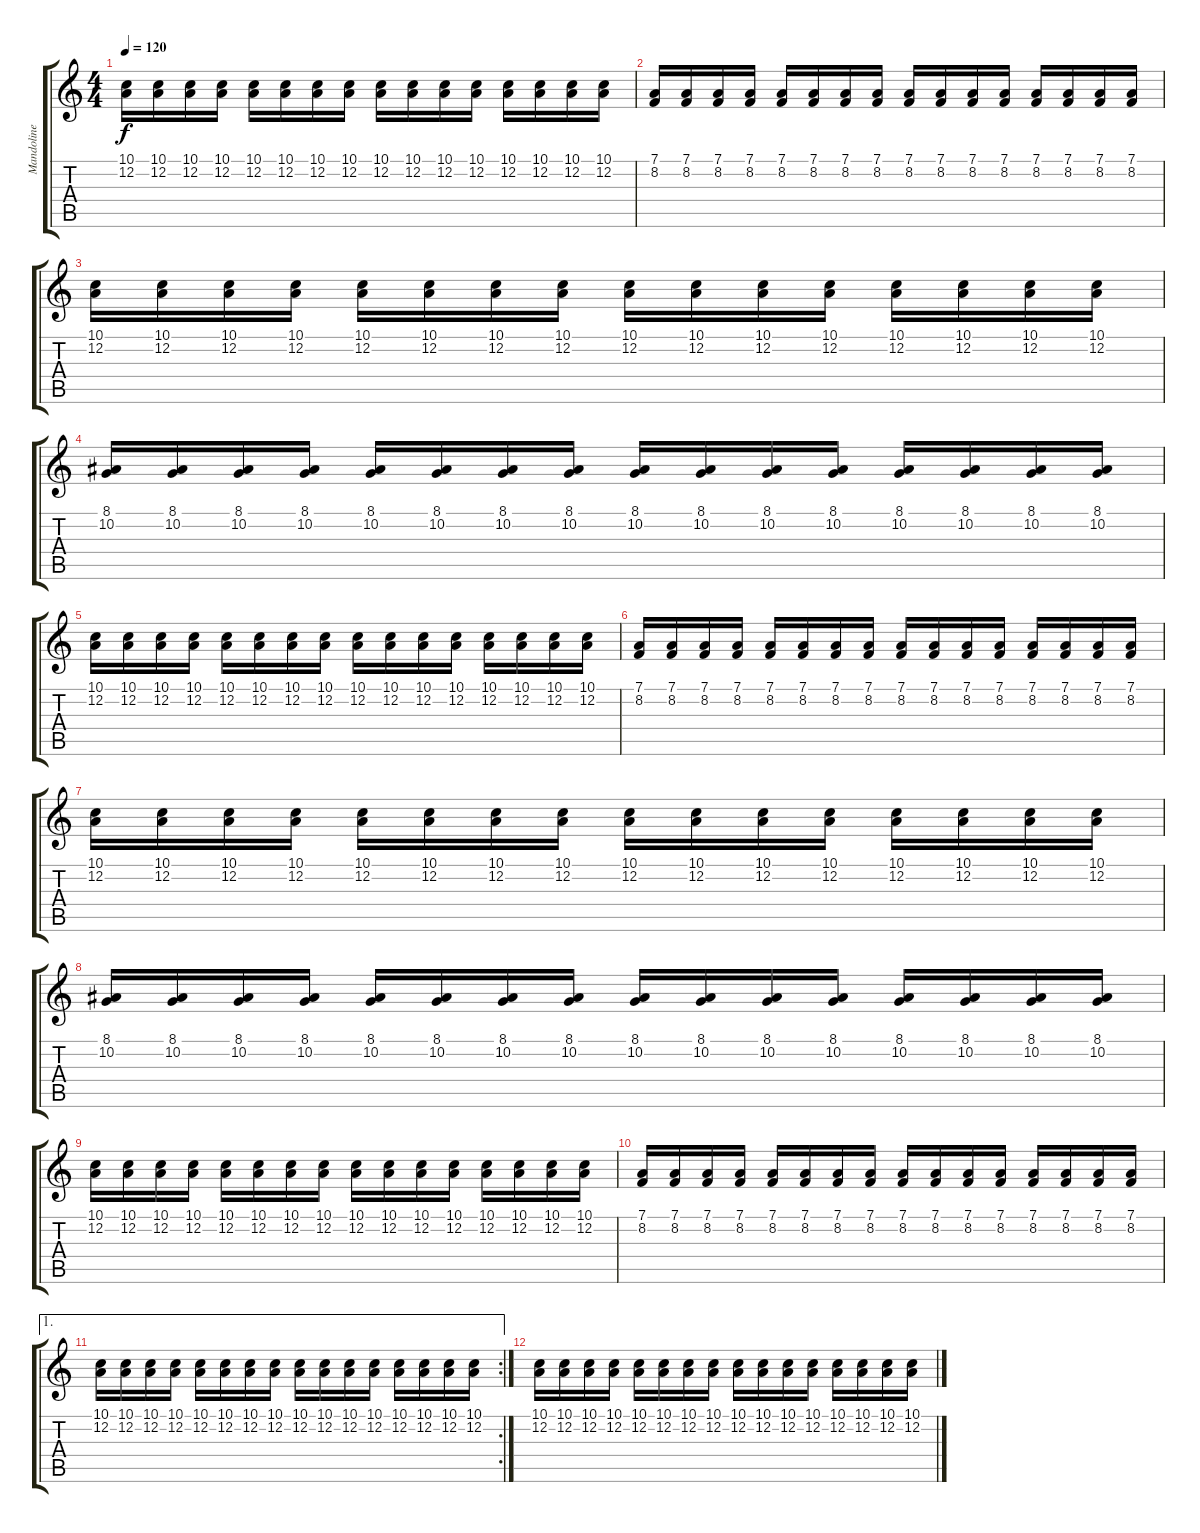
\track ("Mandoline" "Mandoline") {instrument acousticgrandpiano}
\staff {score tabs}
\tuning (D4 A3 F3 C3 G2 D2) {hide}
\ts (4 4)
\tempo 120
\clef g2
\ks c
(10.1 12.2).16{dy f} (10.1 12.2).16 (10.1 12.2).16 (10.1 12.2).16 (10.1 12.2).16 (10.1 12.2).16 (10.1 12.2).16 (10.1 12.2).16 (10.1 12.2).16 (10.1 12.2).16 (10.1 12.2).16 (10.1 12.2).16 (10.1 12.2).16 (10.1 12.2).16 (10.1 12.2).16 (10.1 12.2).16 |
(7.1 8.2).16 (7.1 8.2).16 (7.1 8.2).16 (7.1 8.2).16 (7.1 8.2).16 (7.1 8.2).16 (7.1 8.2).16 (7.1 8.2).16 (7.1 8.2).16 (7.1 8.2).16 (7.1 8.2).16 (7.1 8.2).16 (7.1 8.2).16 (7.1 8.2).16 (7.1 8.2).16 (7.1 8.2).16 |
(10.1 12.2).16 (10.1 12.2).16 (10.1 12.2).16 (10.1 12.2).16 (10.1 12.2).16 (10.1 12.2).16 (10.1 12.2).16 (10.1 12.2).16 (10.1 12.2).16 (10.1 12.2).16 (10.1 12.2).16 (10.1 12.2).16 (10.1 12.2).16 (10.1 12.2).16 (10.1 12.2).16 (10.1 12.2).16 |
(8.1 10.2).16 (8.1 10.2).16 (8.1 10.2).16 (8.1 10.2).16 (8.1 10.2).16 (8.1 10.2).16 (8.1 10.2).16 (8.1 10.2).16 (8.1 10.2).16 (8.1 10.2).16 (8.1 10.2).16 (8.1 10.2).16 (8.1 10.2).16 (8.1 10.2).16 (8.1 10.2).16 (8.1 10.2).16 |
(10.1 12.2).16 (10.1 12.2).16 (10.1 12.2).16 (10.1 12.2).16 (10.1 12.2).16 (10.1 12.2).16 (10.1 12.2).16 (10.1 12.2).16 (10.1 12.2).16 (10.1 12.2).16 (10.1 12.2).16 (10.1 12.2).16 (10.1 12.2).16 (10.1 12.2).16 (10.1 12.2).16 (10.1 12.2).16 |
(7.1 8.2).16 (7.1 8.2).16 (7.1 8.2).16 (7.1 8.2).16 (7.1 8.2).16 (7.1 8.2).16 (7.1 8.2).16 (7.1 8.2).16 (7.1 8.2).16 (7.1 8.2).16 (7.1 8.2).16 (7.1 8.2).16 (7.1 8.2).16 (7.1 8.2).16 (7.1 8.2).16 (7.1 8.2).16 |
(10.1 12.2).16 (10.1 12.2).16 (10.1 12.2).16 (10.1 12.2).16 (10.1 12.2).16 (10.1 12.2).16 (10.1 12.2).16 (10.1 12.2).16 (10.1 12.2).16 (10.1 12.2).16 (10.1 12.2).16 (10.1 12.2).16 (10.1 12.2).16 (10.1 12.2).16 (10.1 12.2).16 (10.1 12.2).16 |
(8.1 10.2).16 (8.1 10.2).16 (8.1 10.2).16 (8.1 10.2).16 (8.1 10.2).16 (8.1 10.2).16 (8.1 10.2).16 (8.1 10.2).16 (8.1 10.2).16 (8.1 10.2).16 (8.1 10.2).16 (8.1 10.2).16 (8.1 10.2).16 (8.1 10.2).16 (8.1 10.2).16 (8.1 10.2).16 |
(10.1 12.2).16 (10.1 12.2).16 (10.1 12.2).16 (10.1 12.2).16 (10.1 12.2).16 (10.1 12.2).16 (10.1 12.2).16 (10.1 12.2).16 (10.1 12.2).16 (10.1 12.2).16 (10.1 12.2).16 (10.1 12.2).16 (10.1 12.2).16 (10.1 12.2).16 (10.1 12.2).16 (10.1 12.2).16 |
(7.1 8.2).16 (7.1 8.2).16 (7.1 8.2).16 (7.1 8.2).16 (7.1 8.2).16 (7.1 8.2).16 (7.1 8.2).16 (7.1 8.2).16 (7.1 8.2).16 (7.1 8.2).16 (7.1 8.2).16 (7.1 8.2).16 (7.1 8.2).16 (7.1 8.2).16 (7.1 8.2).16 (7.1 8.2).16 |
\ae 1
\rc 2
(10.1 12.2).16 (10.1 12.2).16 (10.1 12.2).16 (10.1 12.2).16 (10.1 12.2).16 (10.1 12.2).16 (10.1 12.2).16 (10.1 12.2).16 (10.1 12.2).16 (10.1 12.2).16 (10.1 12.2).16 (10.1 12.2).16 (10.1 12.2).16 (10.1 12.2).16 (10.1 12.2).16 (10.1 12.2).16 |
(10.1 12.2).16 (10.1 12.2).16 (10.1 12.2).16 (10.1 12.2).16 (10.1 12.2).16 (10.1 12.2).16 (10.1 12.2).16 (10.1 12.2).16 (10.1 12.2).16 (10.1 12.2).16 (10.1 12.2).16 (10.1 12.2).16 (10.1 12.2).16 (10.1 12.2).16 (10.1 12.2).16 (10.1 12.2).16
